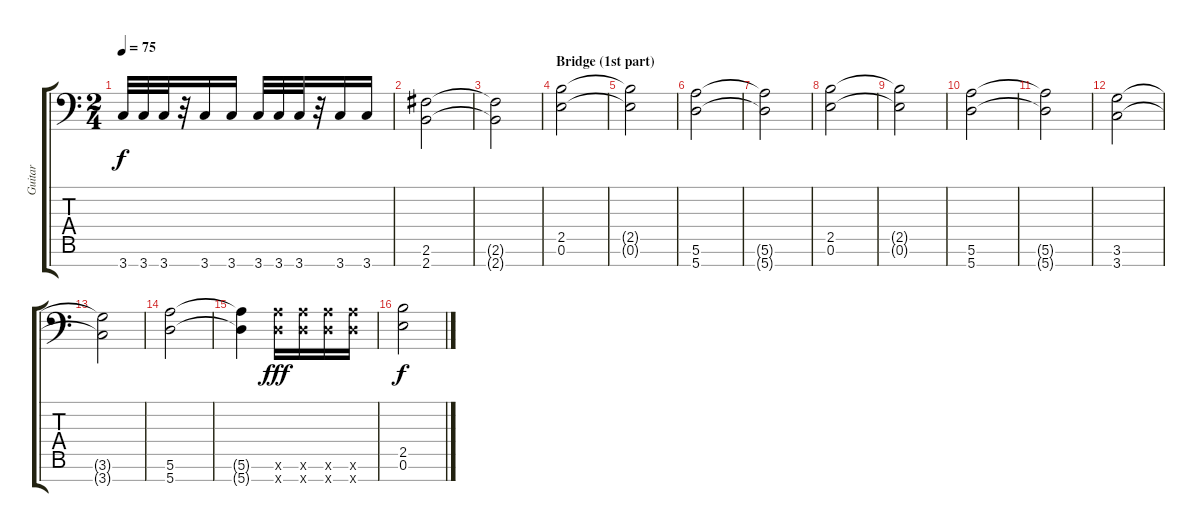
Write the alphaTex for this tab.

\track ("Guitar" "Guitar") {instrument distortionguitar}
\staff {score tabs}
\tuning (E4 B3 G3 D3 A2 E2 A1) {hide}
\ts (2 4)
\tempo 75
\clef f4
\ks c
3.7.32{dy f} 3.7.32 3.7.32 r.32 3.7.16 3.7.16 3.7.32 3.7.32 3.7.32 r.32 3.7.16 3.7.16 |
(2.6 2.7).2 |
(2.6{t} 2.7{t}).2 |
\section ("" "Bridge (1st part)")
(2.5 0.6).2 |
(2.5{t} 0.6{t}).2 |
(5.6 5.7).2 |
(5.6{t} 5.7{t}).2 |
(2.5 0.6).2 |
(2.5{t} 0.6{t}).2 |
(5.6 5.7).2 |
(5.6{t} 5.7{t}).2 |
(3.6 3.7).2 |
(3.6{t} 3.7{t}).2 |
(5.6 5.7).2 |
(5.6{t} 5.7{t}).4 (5.6{x} 5.7{x}).16{dy fff} (5.6{x} 5.7{x}).16 (5.6{x} 5.7{x}).16 (5.6{x} 5.7{x}).16 |
(2.5 0.6).2{dy f}
